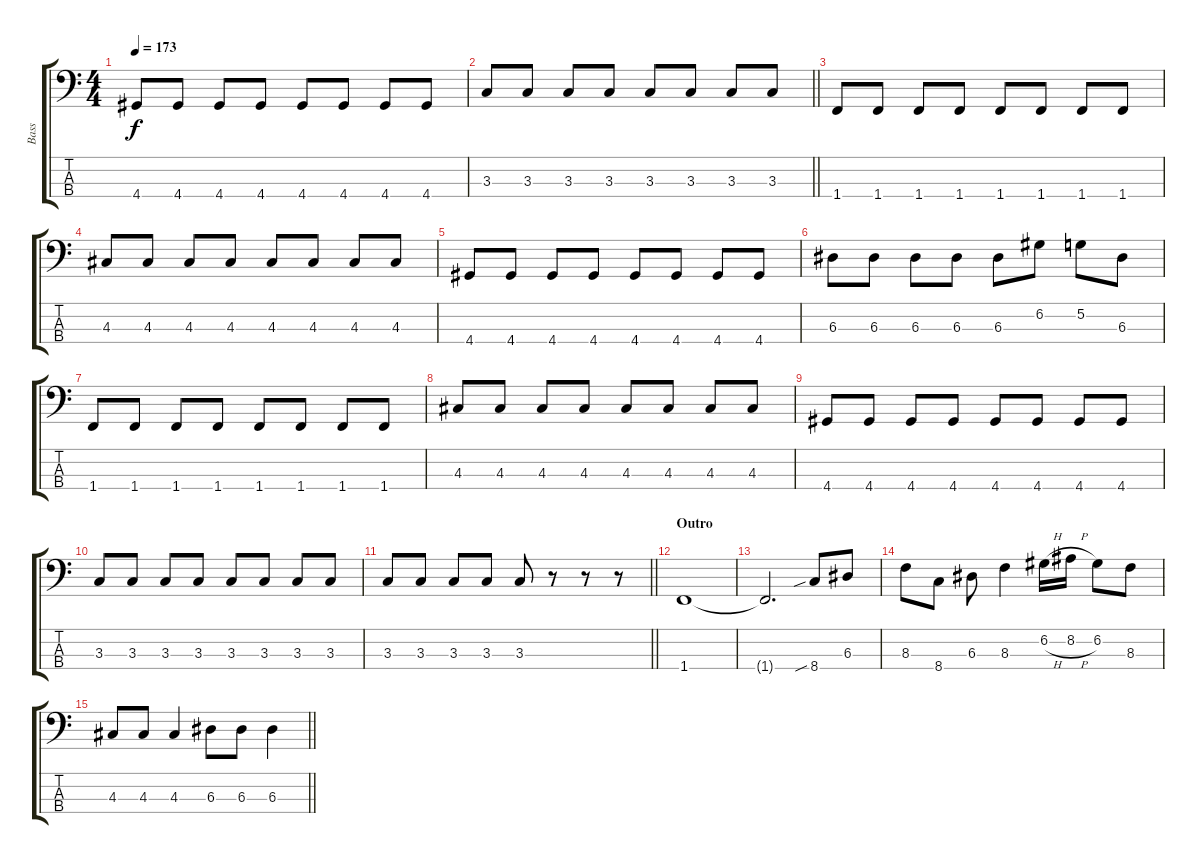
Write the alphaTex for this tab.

\track ("Bass" "Bass") {instrument electricbassfinger}
\staff {score tabs}
\tuning (G2 D2 A1 E1) {hide}
\ts (4 4)
\tempo 173
\clef f4
\ks c
4.4.8{dy f} 4.4.8 4.4.8 4.4.8 4.4.8 4.4.8 4.4.8 4.4.8 |
\barLineRight lightlight
3.3.8 3.3.8 3.3.8 3.3.8 3.3.8 3.3.8 3.3.8 3.3.8 |
1.4.8 1.4.8 1.4.8 1.4.8 1.4.8 1.4.8 1.4.8 1.4.8 |
4.3.8 4.3.8 4.3.8 4.3.8 4.3.8 4.3.8 4.3.8 4.3.8 |
4.4.8 4.4.8 4.4.8 4.4.8 4.4.8 4.4.8 4.4.8 4.4.8 |
6.3.8 6.3.8 6.3.8 6.3.8 6.3.8 6.2.8 5.2.8 6.3.8 |
1.4.8 1.4.8 1.4.8 1.4.8 1.4.8 1.4.8 1.4.8 1.4.8 |
4.3.8 4.3.8 4.3.8 4.3.8 4.3.8 4.3.8 4.3.8 4.3.8 |
4.4.8 4.4.8 4.4.8 4.4.8 4.4.8 4.4.8 4.4.8 4.4.8 |
3.3.8 3.3.8 3.3.8 3.3.8 3.3.8 3.3.8 3.3.8 3.3.8 |
\barLineRight lightlight
3.3.8 3.3.8 3.3.8 3.3.8 3.3.8 r.8 r.8 r.8 |
\section ("" "Outro")
1.4.1 |
1.4{t}.2{d} 8.4{sib}.8 6.3.8 |
8.3.8 8.4.8 6.3.8 8.3.4 6.2{h}.16 8.2{h}.16 6.2.8 8.3.8 |
\barLineRight lightlight
4.3.8 4.3.8 4.3.4 6.3.8 6.3.8 6.3.4
